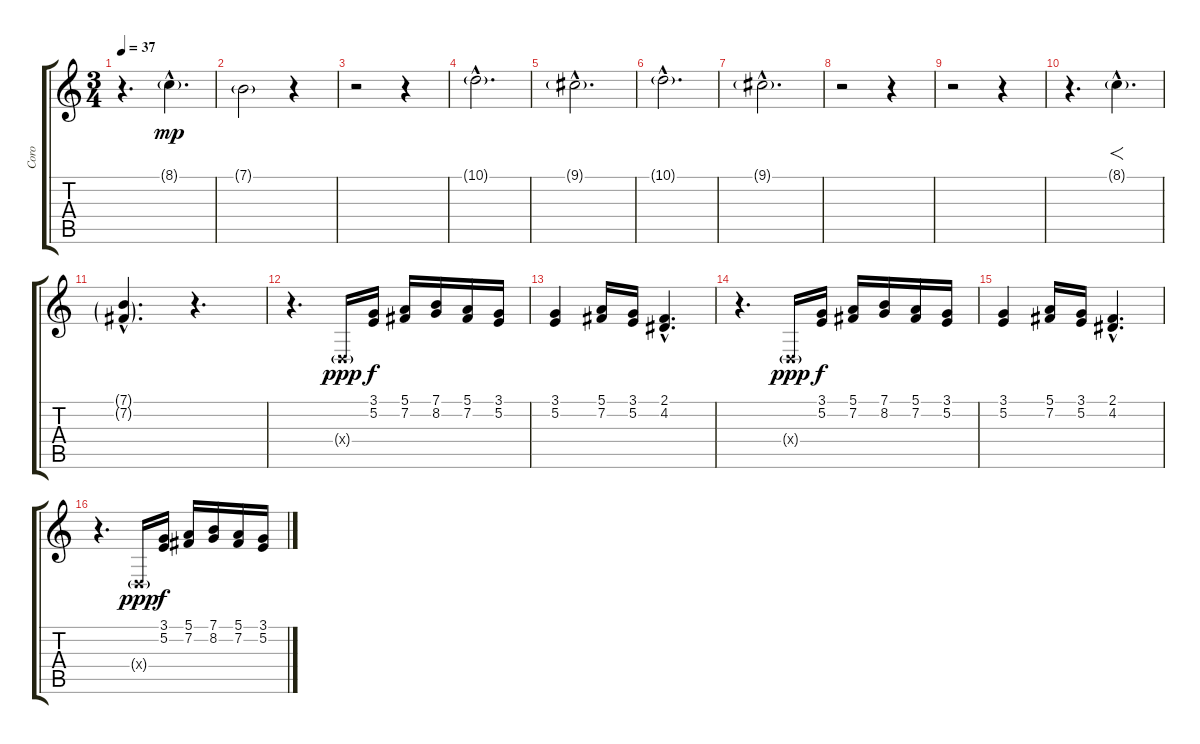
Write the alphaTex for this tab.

\track ("Coro" "Coro") {instrument choiraahs}
\staff {score tabs}
\tuning (E4 B3 G3 D3 A2 E2) {hide}
\ts (3 4)
\tempo 37
\clef g2
\ks c
r.4{d dy mp} 8.1{g hac}.4{d} |
7.1{g}.2 r.4 |
r.2 r.4 |
10.1{g hac}.2{d} |
9.1{g hac}.2{d} |
10.1{g hac}.2{d} |
9.1{g hac}.2{d} |
r.2 r.4 |
r.2 r.4 |
r.4{d} 8.1{g hac}.4{f d} |
(7.1{g hac} 7.2{g hac}).4{d} r.4{d} |
r.4{d} 0.4{g x}.16{dy ppp} (3.1 5.2).16{dy f} (5.1 7.2).16 (7.1 8.2).16 (5.1 7.2).16 (3.1 5.2).16 |
(3.1 5.2).4 (5.1 7.2).16 (3.1 5.2).16 (2.1{hac} 4.2{hac}).4{d} |
r.4{d} 0.4{g x}.16{dy ppp} (3.1 5.2).16{dy f} (5.1 7.2).16 (7.1 8.2).16 (5.1 7.2).16 (3.1 5.2).16 |
(3.1 5.2).4 (5.1 7.2).16 (3.1 5.2).16 (2.1{hac} 4.2{hac}).4{d} |
r.4{d} 0.4{g x}.16{dy ppp} (3.1 5.2).16{dy f} (5.1 7.2).16 (7.1 8.2).16 (5.1 7.2).16 (3.1 5.2).16
